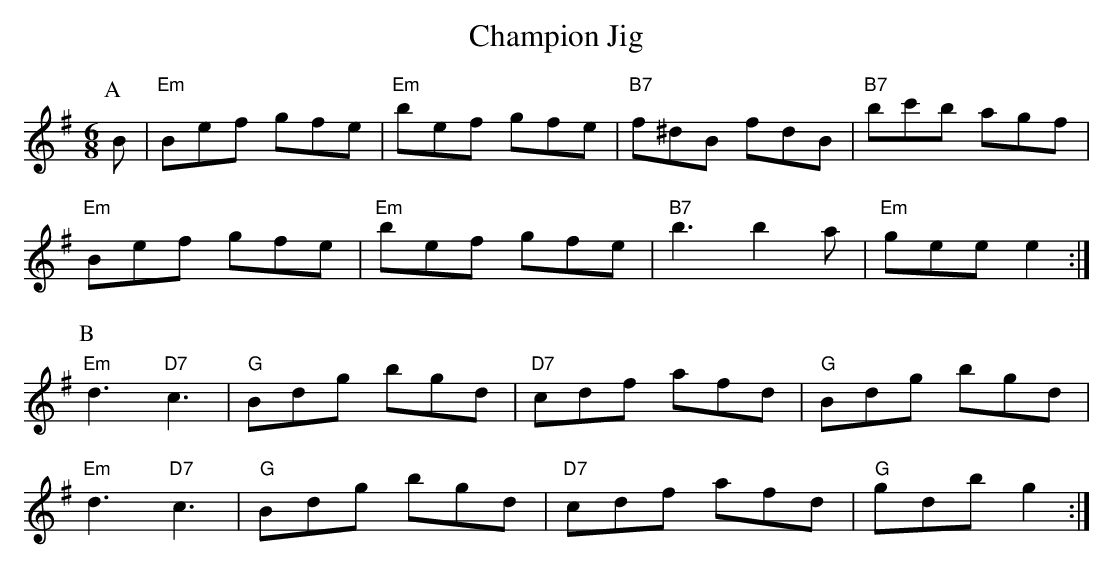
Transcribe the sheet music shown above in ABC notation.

X:1
T:Champion Jig
M:6/8
K:Em
P:A
B|"Em"Bef gfe|"Em"bef gfe|"B7"f^dB fdB|"B7"bc'b agf|
"Em"Bef gfe|"Em"bef gfe|"B7"b3 b2a|"Em"gee e2:|
"Em"\
P:B
d3 "D7"c3|"G"Bdg bgd|"D7"cdf afd|"G"Bdg bgd|
"Em"d3 "D7"c3|"G"Bdg bgd|"D7"cdf afd|"G"gdb g2:|
